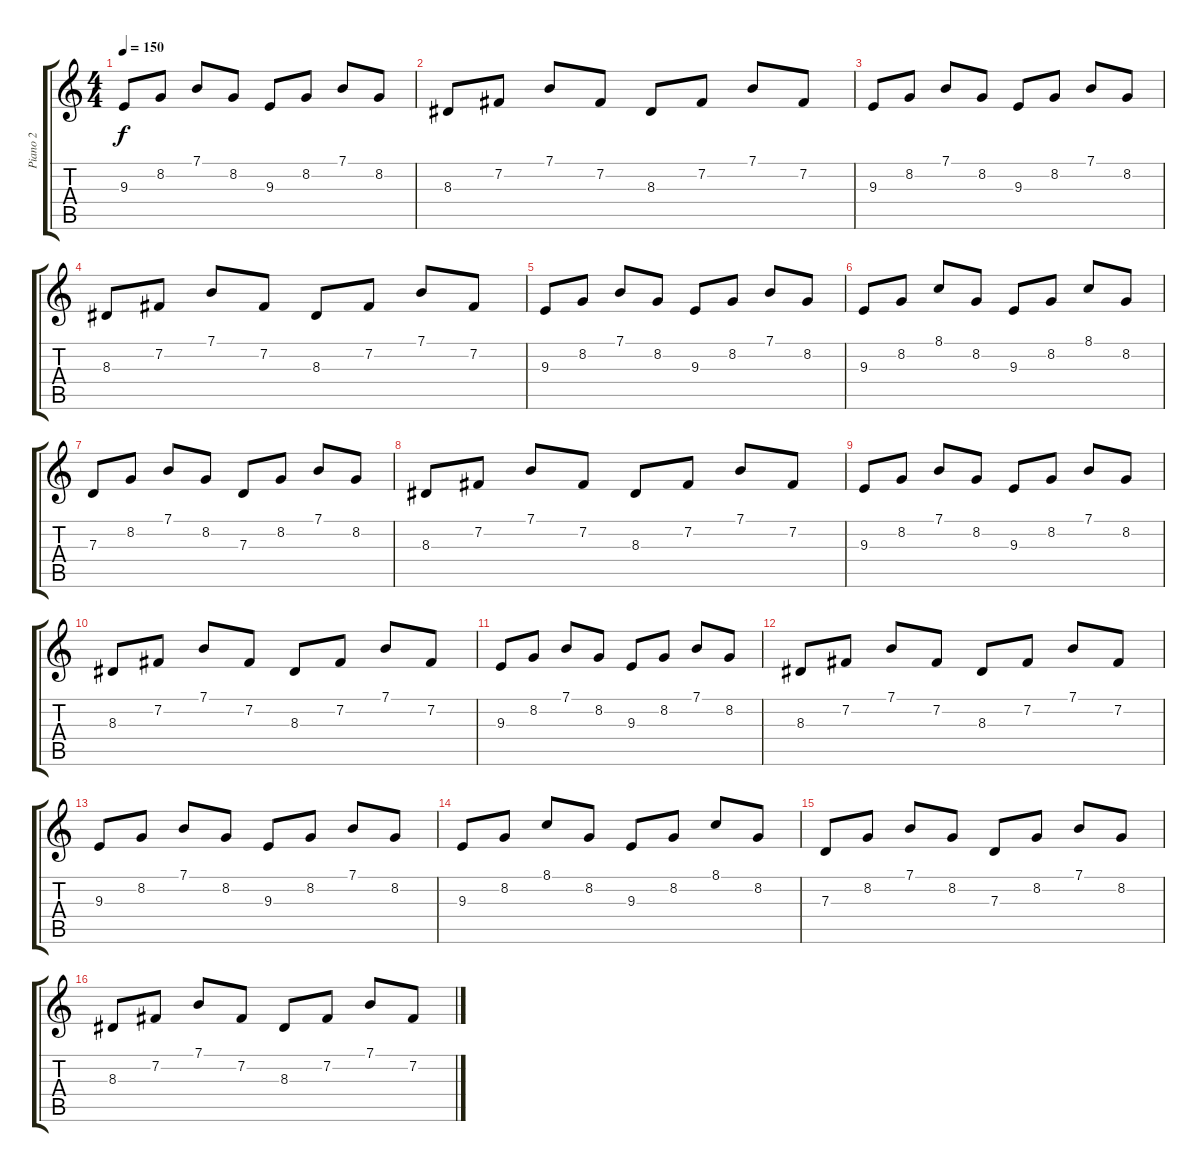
\track ("Piano 2" "Piano 2") {instrument drawbarorgan}
\staff {score tabs}
\tuning (E4 B3 G3 D3 A2 E2) {hide}
\ts (4 4)
\tempo 150
\clef g2
\ks c
9.3.8{dy f} 8.2.8 7.1.8 8.2.8 9.3.8 8.2.8 7.1.8 8.2.8 |
8.3.8 7.2.8 7.1.8 7.2.8 8.3.8 7.2.8 7.1.8 7.2.8 |
9.3.8 8.2.8 7.1.8 8.2.8 9.3.8 8.2.8 7.1.8 8.2.8 |
8.3.8 7.2.8 7.1.8 7.2.8 8.3.8 7.2.8 7.1.8 7.2.8 |
9.3.8 8.2.8 7.1.8 8.2.8 9.3.8 8.2.8 7.1.8 8.2.8 |
9.3.8 8.2.8 8.1.8 8.2.8 9.3.8 8.2.8 8.1.8 8.2.8 |
7.3.8 8.2.8 7.1.8 8.2.8 7.3.8 8.2.8 7.1.8 8.2.8 |
8.3.8 7.2.8 7.1.8 7.2.8 8.3.8 7.2.8 7.1.8 7.2.8 |
9.3.8 8.2.8 7.1.8 8.2.8 9.3.8 8.2.8 7.1.8 8.2.8 |
8.3.8 7.2.8 7.1.8 7.2.8 8.3.8 7.2.8 7.1.8 7.2.8 |
9.3.8 8.2.8 7.1.8 8.2.8 9.3.8 8.2.8 7.1.8 8.2.8 |
8.3.8 7.2.8 7.1.8 7.2.8 8.3.8 7.2.8 7.1.8 7.2.8 |
9.3.8 8.2.8 7.1.8 8.2.8 9.3.8 8.2.8 7.1.8 8.2.8 |
9.3.8 8.2.8 8.1.8 8.2.8 9.3.8 8.2.8 8.1.8 8.2.8 |
7.3.8 8.2.8 7.1.8 8.2.8 7.3.8 8.2.8 7.1.8 8.2.8 |
8.3.8 7.2.8 7.1.8 7.2.8 8.3.8 7.2.8 7.1.8 7.2.8
